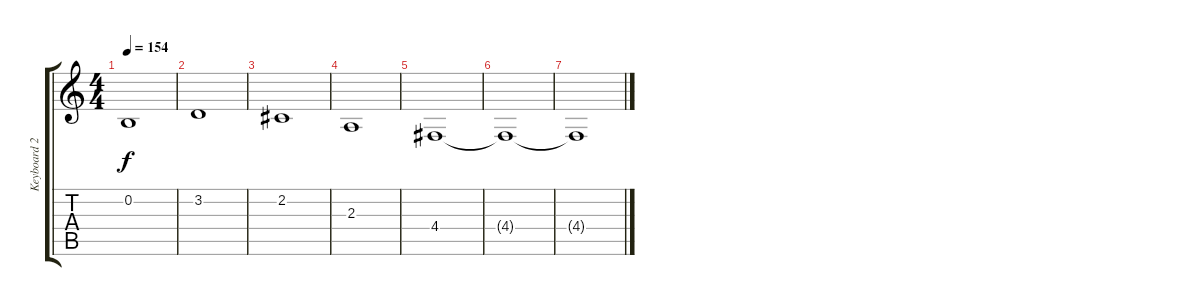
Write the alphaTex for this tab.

\track ("Keyboard 2" "Keyboard 2") {instrument lead2sawtooth}
\staff {score tabs}
\tuning (E4 B3 G3 D3 A2 E2) {hide}
\ts (4 4)
\section ("" "")
\tempo 154
\clef g2
\ks c
0.2.1{dy f} |
3.2.1 |
2.2.1 |
2.3.1 |
4.4.1 |
4.4{t}.1 |
4.4{t}.1
